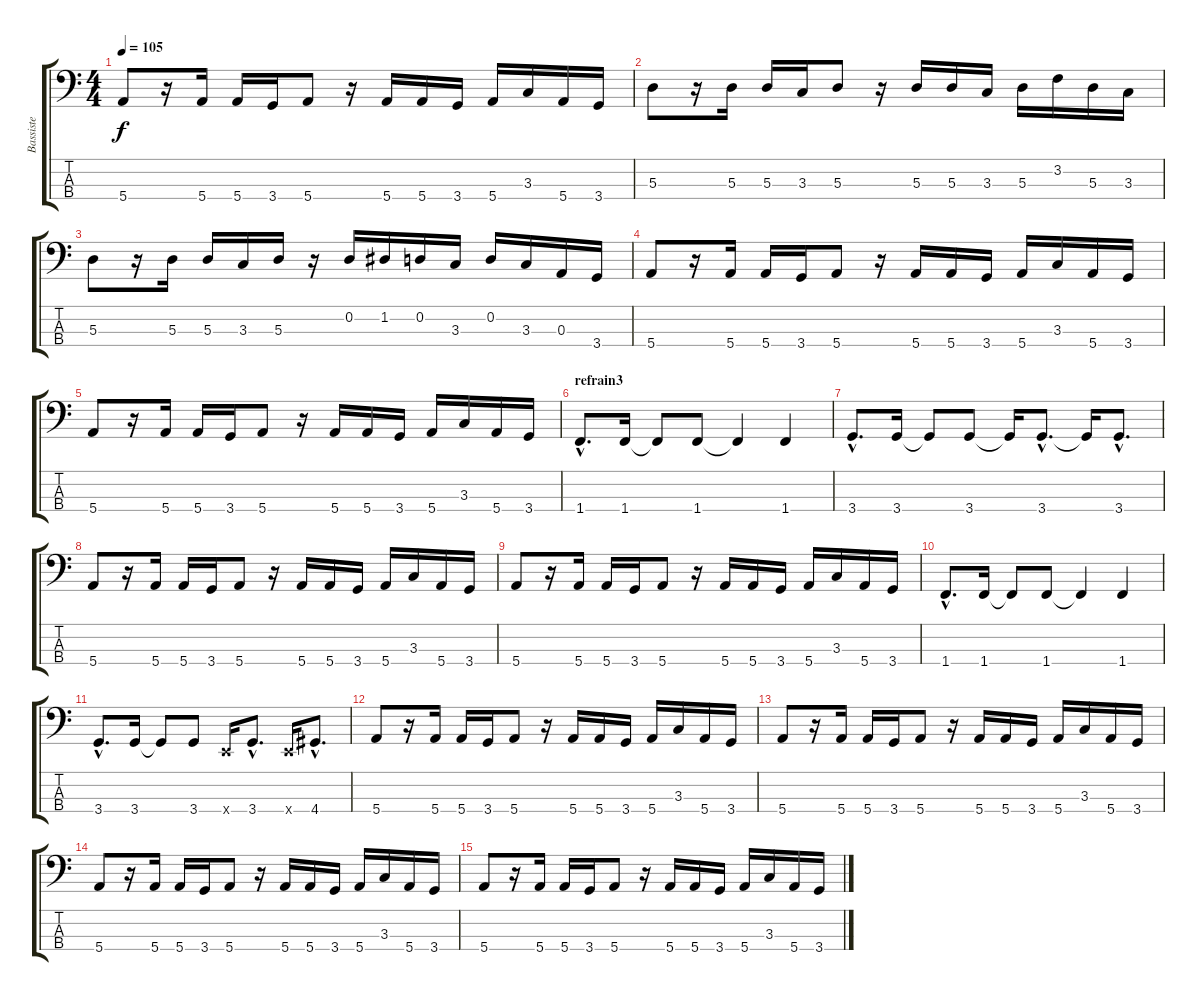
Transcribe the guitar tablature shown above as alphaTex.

\track ("Bassiste" "Bassiste") {instrument electricbassfinger}
\staff {score tabs}
\tuning (G2 D2 A1 E1) {hide}
\ts (4 4)
\tempo 105
\clef f4
\ks c
5.4.8{dy f} r.16 5.4.16 5.4.16 3.4.16 5.4.8 r.16 5.4.16 5.4.16 3.4.16 5.4.16 3.3.16 5.4.16 3.4.16 |
5.3.8 r.16 5.3.16 5.3.16 3.3.16 5.3.8 r.16 5.3.16 5.3.16 3.3.16 5.3.16 3.2.16 5.3.16 3.3.16 |
5.3.8 r.16 5.3.16 5.3.16 3.3.16 5.3.16 r.16 0.2.16 1.2.16 0.2.16 3.3.16 0.2.16 3.3.16 0.3.16 3.4.16 |
5.4.8 r.16 5.4.16 5.4.16 3.4.16 5.4.8 r.16 5.4.16 5.4.16 3.4.16 5.4.16 3.3.16 5.4.16 3.4.16 |
5.4.8 r.16 5.4.16 5.4.16 3.4.16 5.4.8 r.16 5.4.16 5.4.16 3.4.16 5.4.16 3.3.16 5.4.16 3.4.16 |
\section ("" "refrain3")
1.4{hac}.8{d} 1.4.16 1.4{t}.8 1.4.8 1.4{t}.4 1.4.4 |
3.4{hac}.8{d} 3.4.16 3.4{t}.8 3.4.8 3.4{t}.16 3.4{hac}.8{d} 3.4{t}.16 3.4{hac}.8{d} |
5.4.8 r.16 5.4.16 5.4.16 3.4.16 5.4.8 r.16 5.4.16 5.4.16 3.4.16 5.4.16 3.3.16 5.4.16 3.4.16 |
5.4.8 r.16 5.4.16 5.4.16 3.4.16 5.4.8 r.16 5.4.16 5.4.16 3.4.16 5.4.16 3.3.16 5.4.16 3.4.16 |
1.4{hac}.8{d} 1.4.16 1.4{t}.8 1.4.8 1.4{t}.4 1.4.4 |
3.4{hac}.8{d} 3.4.16 3.4{t}.8 3.4.8 0.4{x}.16 3.4{hac}.8{d} 0.4{x}.16 4.4{hac}.8{d} |
5.4.8{volume 0} r.16 5.4.16 5.4.16 3.4.16 5.4.8 r.16 5.4.16 5.4.16 3.4.16 5.4.16 3.3.16 5.4.16 3.4.16 |
5.4.8 r.16 5.4.16 5.4.16 3.4.16 5.4.8 r.16 5.4.16 5.4.16 3.4.16 5.4.16 3.3.16 5.4.16 3.4.16 |
5.4.8{volume 0} r.16 5.4.16 5.4.16 3.4.16 5.4.8 r.16 5.4.16 5.4.16 3.4.16 5.4.16 3.3.16 5.4.16 3.4.16 |
5.4.8 r.16 5.4.16 5.4.16 3.4.16 5.4.8 r.16 5.4.16 5.4.16 3.4.16 5.4.16 3.3.16 5.4.16 3.4.16
